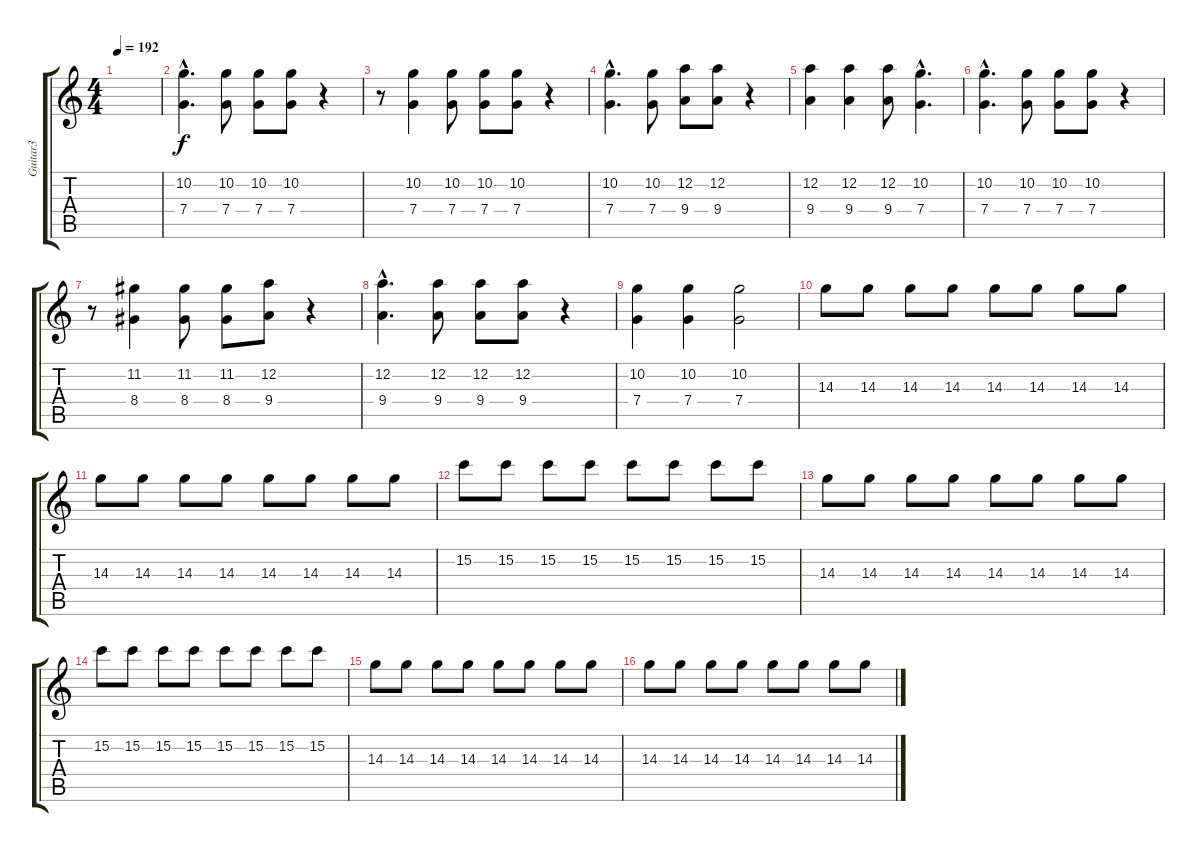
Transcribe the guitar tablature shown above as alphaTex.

\track ("Guitar3" "Guitar3") {instrument distortionguitar}
\staff {score tabs}
\tuning (D4 A3 F3 C3 G2 C2) {hide}
\ts (4 4)
\tempo 192
\clef g2
\ks c
|
(10.2{hac} 7.4{hac}).4{d} (10.2 7.4).8 (10.2 7.4).8 (10.2 7.4).8 r.4 |
r.8 (10.2 7.4).4 (10.2 7.4).8 (10.2 7.4).8 (10.2 7.4).8 r.4 |
(10.2{hac} 7.4{hac}).4{d} (10.2 7.4).8 (12.2 9.4).8 (12.2 9.4).8 r.4 |
(12.2 9.4).4 (12.2 9.4).4 (12.2 9.4).8 (10.2{hac} 7.4{hac}).4{d} |
(10.2{hac} 7.4{hac}).4{d} (10.2 7.4).8 (10.2 7.4).8 (10.2 7.4).8 r.4 |
r.8 (11.2 8.4).4 (11.2 8.4).8 (11.2 8.4).8 (12.2 9.4).8 r.4 |
(12.2{hac} 9.4{hac}).4{d} (12.2 9.4).8 (12.2 9.4).8 (12.2 9.4).8 r.4 |
(10.2 7.4).4 (10.2 7.4).4 (10.2 7.4).2 |
14.3.8 14.3.8 14.3.8 14.3.8 14.3.8 14.3.8 14.3.8 14.3.8 |
14.3.8 14.3.8 14.3.8 14.3.8 14.3.8 14.3.8 14.3.8 14.3.8 |
15.2.8 15.2.8 15.2.8 15.2.8 15.2.8 15.2.8 15.2.8 15.2.8 |
14.3.8 14.3.8 14.3.8 14.3.8 14.3.8 14.3.8 14.3.8 14.3.8 |
15.2.8 15.2.8 15.2.8 15.2.8 15.2.8 15.2.8 15.2.8 15.2.8 |
14.3.8 14.3.8 14.3.8 14.3.8 14.3.8 14.3.8 14.3.8 14.3.8 |
14.3.8 14.3.8 14.3.8 14.3.8 14.3.8 14.3.8 14.3.8 14.3.8
